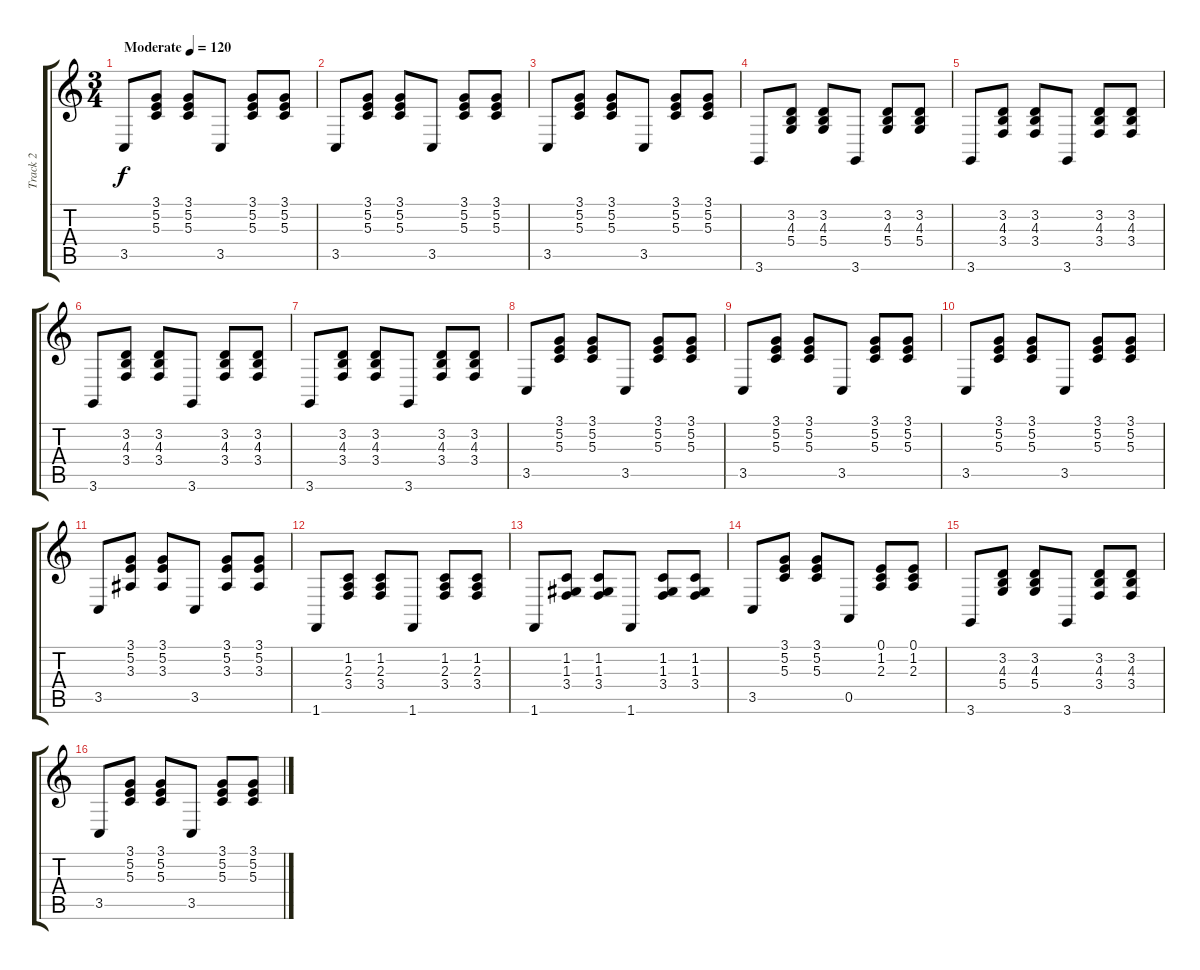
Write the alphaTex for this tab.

\track ("Track 2" "Track 2") {instrument honkytonkpiano}
\staff {score tabs}
\tuning (E4 B3 G3 D3 A2 E2) {hide}
\ts (3 4)
\tempo (120 "Moderate")
\clef g2
\ks c
3.5.8{dy f instrument honkytonkpiano} (3.1 5.2 5.3).8 (3.1 5.2 5.3).8 3.5.8 (3.1 5.2 5.3).8 (3.1 5.2 5.3).8 |
3.5.8 (3.1 5.2 5.3).8 (3.1 5.2 5.3).8 3.5.8 (3.1 5.2 5.3).8 (3.1 5.2 5.3).8 |
3.5.8 (3.1 5.2 5.3).8 (3.1 5.2 5.3).8 3.5.8 (3.1 5.2 5.3).8 (3.1 5.2 5.3).8 |
3.6.8 (3.2 4.3 5.4).8 (3.2 4.3 5.4).8 3.6.8 (3.2 4.3 5.4).8 (3.2 4.3 5.4).8 |
3.6.8 (3.2 4.3 3.4).8 (3.2 4.3 3.4).8 3.6.8 (3.2 4.3 3.4).8 (3.2 4.3 3.4).8 |
3.6.8 (3.2 4.3 3.4).8 (3.2 4.3 3.4).8 3.6.8 (3.2 4.3 3.4).8 (3.2 4.3 3.4).8 |
3.6.8 (3.2 4.3 3.4).8 (3.2 4.3 3.4).8 3.6.8 (3.2 4.3 3.4).8 (3.2 4.3 3.4).8 |
3.5.8 (3.1 5.2 5.3).8 (3.1 5.2 5.3).8 3.5.8 (3.1 5.2 5.3).8 (3.1 5.2 5.3).8 |
3.5.8 (3.1 5.2 5.3).8 (3.1 5.2 5.3).8 3.5.8 (3.1 5.2 5.3).8 (3.1 5.2 5.3).8 |
3.5.8 (3.1 5.2 5.3).8 (3.1 5.2 5.3).8 3.5.8 (3.1 5.2 5.3).8 (3.1 5.2 5.3).8 |
3.5.8 (3.1 5.2 3.3).8 (3.1 5.2 3.3).8 3.5.8 (3.1 5.2 3.3).8 (3.1 5.2 3.3).8 |
1.6.8 (1.2 2.3 3.4).8 (1.2 2.3 3.4).8 1.6.8 (1.2 2.3 3.4).8 (1.2 2.3 3.4).8 |
1.6.8 (1.2 1.3 3.4).8 (1.2 1.3 3.4).8 1.6.8 (1.2 1.3 3.4).8 (1.2 1.3 3.4).8 |
3.5.8 (3.1 5.2 5.3).8 (3.1 5.2 5.3).8 0.5.8 (0.1 1.2 2.3).8 (0.1 1.2 2.3).8 |
3.6.8 (3.2 4.3 5.4).8 (3.2 4.3 5.4).8 3.6.8 (3.2 4.3 3.4).8 (3.2 4.3 3.4).8 |
3.5.8 (3.1 5.2 5.3).8 (3.1 5.2 5.3).8 3.5.8 (3.1 5.2 5.3).8 (3.1 5.2 5.3).8
